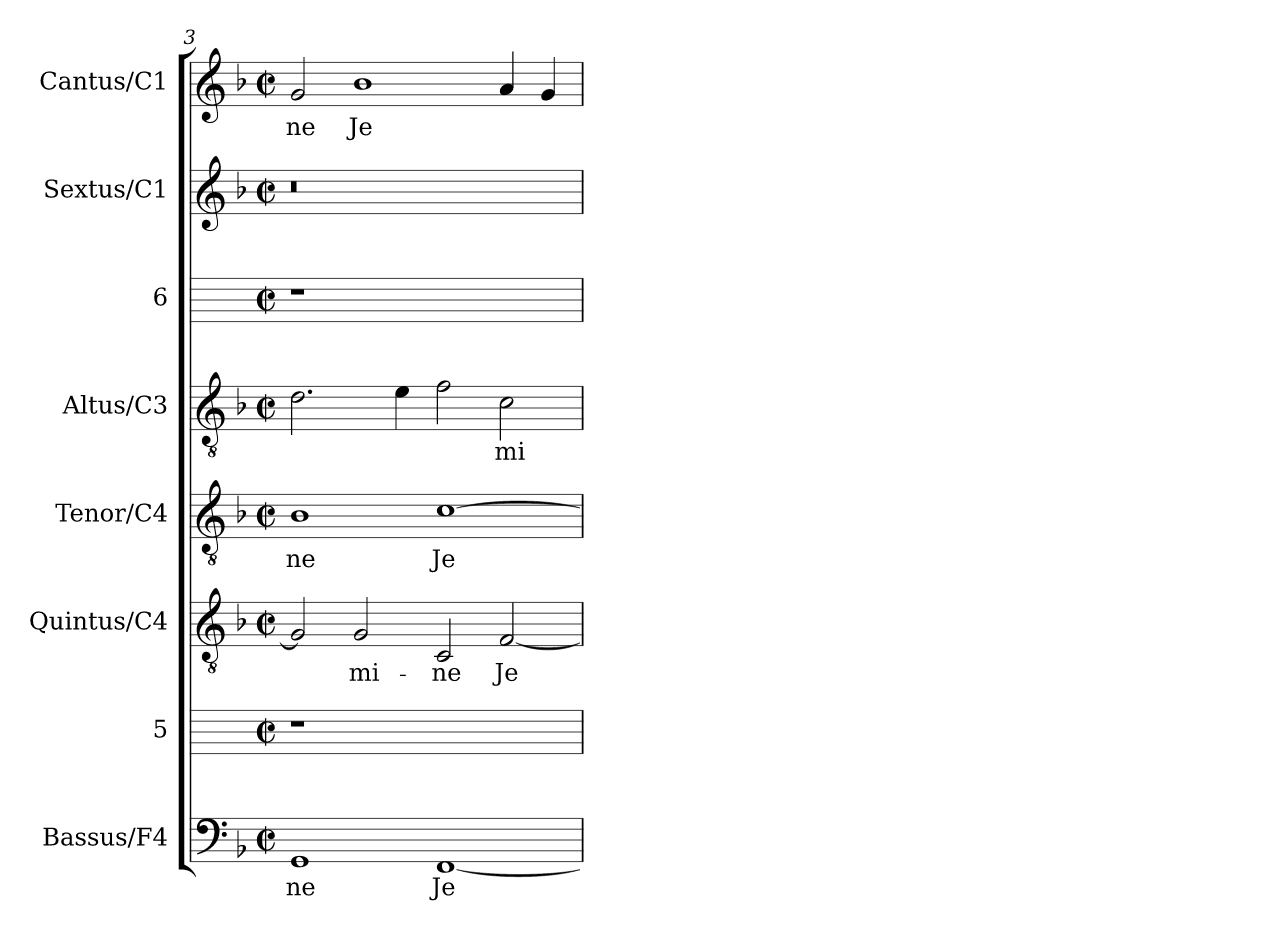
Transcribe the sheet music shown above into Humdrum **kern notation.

**kern	**text	**kern	**kern	**text	**kern	**text	**kern	**text	**kern	**kern	**kern	**text
*part8	*part8	*part7	*part6	*part6	*part5	*part5	*part4	*part4	*part3	*part2	*part1	*part1
*staff8	*staff8	*staff7	*staff6	*staff6	*staff5	*staff5	*staff4	*staff4	*staff3	*staff2	*staff1	*staff1
*I"Bassus/F4	*	*I"5	*I"Quintus/C4	*	*I"Tenor/C4	*	*I"Altus/C3	*	*I"6	*I"Sextus/C1	*I"Cantus/C1	*
*I'B	*	*	*	*	*I'T	*	*I'A	*	*	*	*I'C	*
*clefF4	*	*	*clefGv2	*	*clefGv2	*	*clefGv2	*	*	*clefG2	*clefG2	*
*k[b-]	*	*k[]	*k[b-]	*	*k[b-]	*	*k[b-]	*	*k[]	*k[b-]	*k[b-]	*
*F:	*	*C:	*F:	*	*F:	*	*F:	*	*C:	*F:	*F:	*
*M2/2	*	*M2/2	*M2/2	*	*M2/2	*	*M2/2	*	*M2/2	*M2/2	*M2/2	*
*met(c|)	*	*met(c|)	*met(c|)	*	*met(c|)	*	*met(c|)	*	*met(c|)	*met(c|)	*met(c|)	*
=3	=3	=3	=3	=3	=3	=3	=3	=3	=3	=3	=3	=3
!	!LO:LY:b:rj	!	!	!LO:LY:b:rj	!	!LO:LY:b:rj	!	!LO:LY:b:rj	!	!	!	!LO:LY:b:rj
1GG	-ne	1r	2G/]	--	1B-	-ne	2.d\	--	1r	0r	2g/	-ne
!	!	!	!	!LO:LY:b:rj	!	!	!	!	!	!	!	!LO:LY:b:rj
.	.	.	2G/	-mi-	.	.	.	.	.	.	1b-	Je-
!	!	!	!	!	!	!	!	!LO:LY:b:rj	!	!	!	!
.	.	.	.	.	.	.	4e\	--	.	.	.	.
!	!LO:LY:b:rj	!	!	!LO:LY:b:rj	!	!LO:LY:b:rj	!	!LO:LY:b:rj	!	!	!	!
[<1FF	Je-	1ryy	2C/	-ne	[>1c	Je-	2f\	--	1ryy	.	.	.
!	!	!	!	!LO:LY:b:rj	!	!	!	!LO:LY:b:rj	!	!	!	!LO:LY:b:rj
.	.	.	[<2F/	Je-	.	.	2c\	-mi-	.	.	4a/	--
!	!	!	!	!	!	!	!	!	!	!	!	!LO:LY:b:rj
.	.	.	.	.	.	.	.	.	.	.	4g/	--
=	=	=	=	=	=	=	=	=	=	=	=	=
*-	*-	*-	*-	*-	*-	*-	*-	*-	*-	*-	*-	*-
